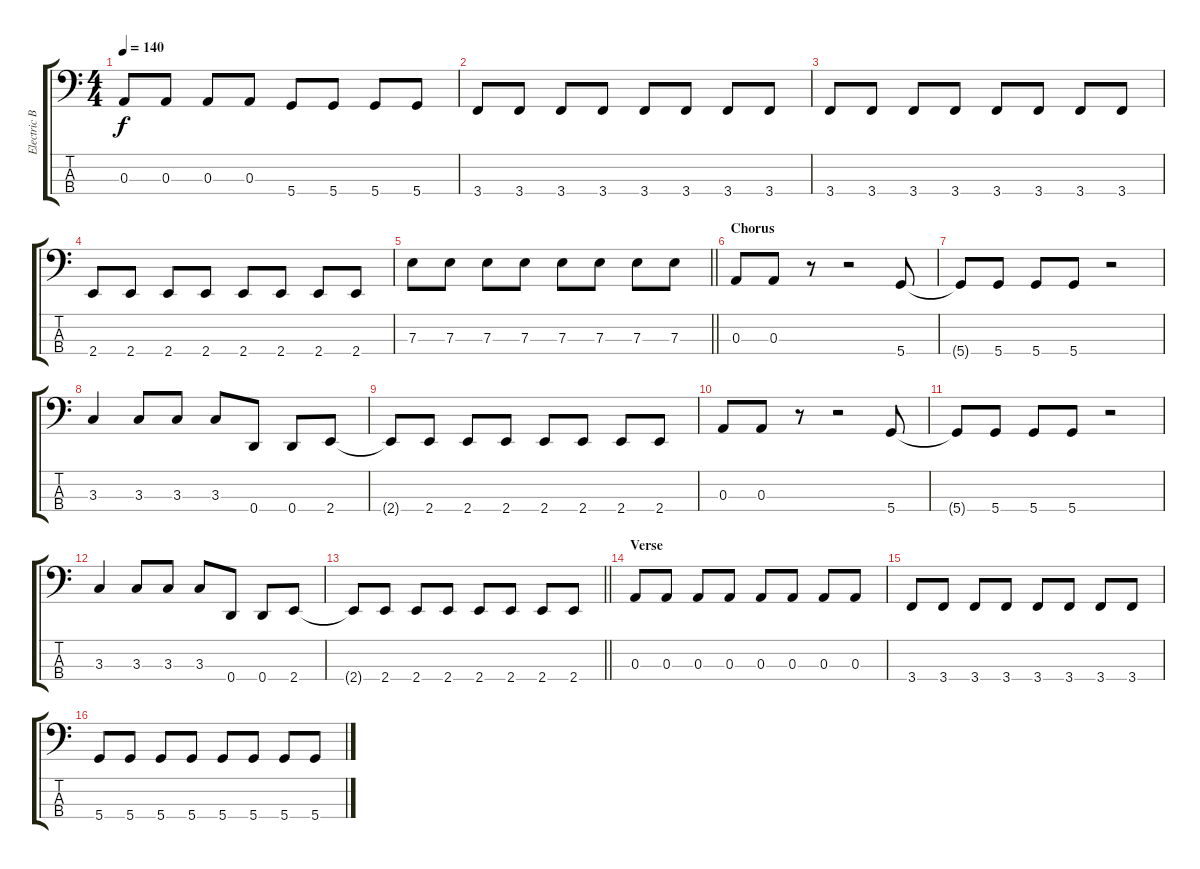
\track ("Electric Bass" "Electric B") {instrument electricbassfinger}
\staff {score tabs}
\tuning (G2 D2 A1 D1) {hide}
\ts (4 4)
\tempo 140
\clef f4
\ks c
0.3.8{dy f} 0.3.8 0.3.8 0.3.8 5.4.8 5.4.8 5.4.8 5.4.8 |
3.4.8 3.4.8 3.4.8 3.4.8 3.4.8 3.4.8 3.4.8 3.4.8 |
3.4.8 3.4.8 3.4.8 3.4.8 3.4.8 3.4.8 3.4.8 3.4.8 |
2.4.8 2.4.8 2.4.8 2.4.8 2.4.8 2.4.8 2.4.8 2.4.8 |
\barLineRight lightlight
7.3.8 7.3.8 7.3.8 7.3.8 7.3.8 7.3.8 7.3.8 7.3.8 |
\section ("" "Chorus")
0.3.8 0.3.8 r.8 r.2 5.4.8 |
5.4{t}.8 5.4.8 5.4.8 5.4.8 r.2 |
3.3.4 3.3.8 3.3.8 3.3.8 0.4.8 0.4.8 2.4.8 |
2.4{t}.8 2.4.8 2.4.8 2.4.8 2.4.8 2.4.8 2.4.8 2.4.8 |
0.3.8 0.3.8 r.8 r.2 5.4.8 |
5.4{t}.8 5.4.8 5.4.8 5.4.8 r.2 |
3.3.4 3.3.8 3.3.8 3.3.8 0.4.8 0.4.8 2.4.8 |
\barLineRight lightlight
2.4{t}.8 2.4.8 2.4.8 2.4.8 2.4.8 2.4.8 2.4.8 2.4.8 |
\section ("" "Verse")
0.3.8 0.3.8 0.3.8 0.3.8 0.3.8 0.3.8 0.3.8 0.3.8 |
3.4.8 3.4.8 3.4.8 3.4.8 3.4.8 3.4.8 3.4.8 3.4.8 |
5.4.8 5.4.8 5.4.8 5.4.8 5.4.8 5.4.8 5.4.8 5.4.8
